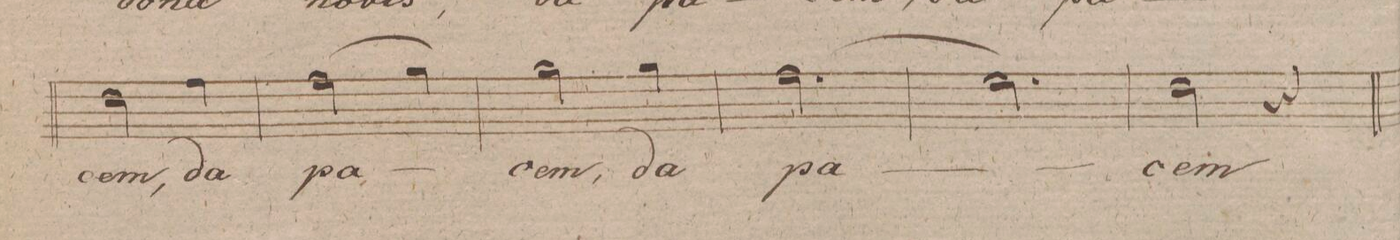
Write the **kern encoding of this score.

**kern	**text	**dynam
*I"Soprano	*	*
*clefC1	*	*
*k[f#c#g#d#]	*	*
*M3/4	*	*
2b	-cem,	.
4dd#	da	.
=59	=59	=59
(>2dd#	pa-	.
4ee)	.	.
=60	=60	=60
2ee	-cem,	.
4ee	da	.
=61	=61	=61
(>2.dd#	pa-	.
=62	=62	=62
2.cc#)	.	.
=63	=63	=63
2b	-cem,	.
4r	.	.
=64	=64	=64
*-	*-	*-
